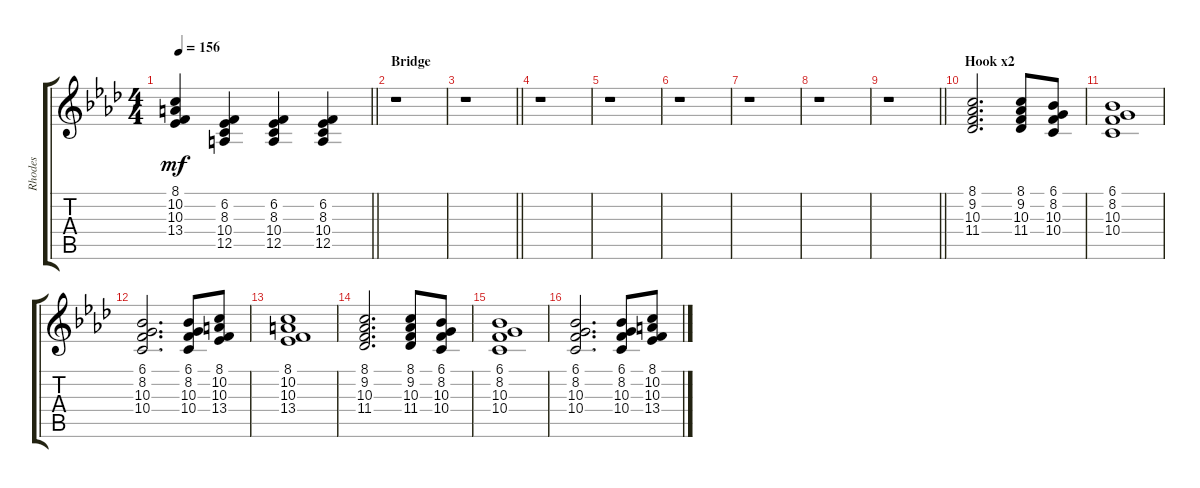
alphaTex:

\track ("Rhodes" "Rhodes") {instrument electricpiano1}
\staff {score tabs}
\tuning (E4 B3 G3 D3 A2 E2) {hide}
\ts (4 4)
\tempo 156
\clef g2
\barLineRight lightlight
\ks fminor
(8.1 10.2 10.3 13.4).4{dy mf} (6.2 8.3 10.4 12.5).4 (6.2 8.3 10.4 12.5).4 (6.2 8.3 10.4 12.5).4 |
\section ("" "Bridge")
r.1 |
\barLineRight lightlight
r.1 |
r.1 |
r.1 |
r.1 |
r.1 |
r.1 |
\barLineRight lightlight
r.1 |
\section ("" "Hook x2")
(8.1 9.2 10.3 11.4).2{d} (8.1 9.2 10.3 11.4).8 (6.1 8.2 10.3 10.4).8 |
(6.1 8.2 10.3 10.4).1 |
(6.1 8.2 10.3 10.4).2{d} (6.1 8.2 10.3 10.4).8 (8.1 10.2 10.3 13.4).8 |
(8.1 10.2 10.3 13.4).1 |
(8.1 9.2 10.3 11.4).2{d} (8.1 9.2 10.3 11.4).8 (6.1 8.2 10.3 10.4).8 |
(6.1 8.2 10.3 10.4).1 |
(6.1 8.2 10.3 10.4).2{d} (6.1 8.2 10.3 10.4).8 (8.1 10.2 10.3 13.4).8
